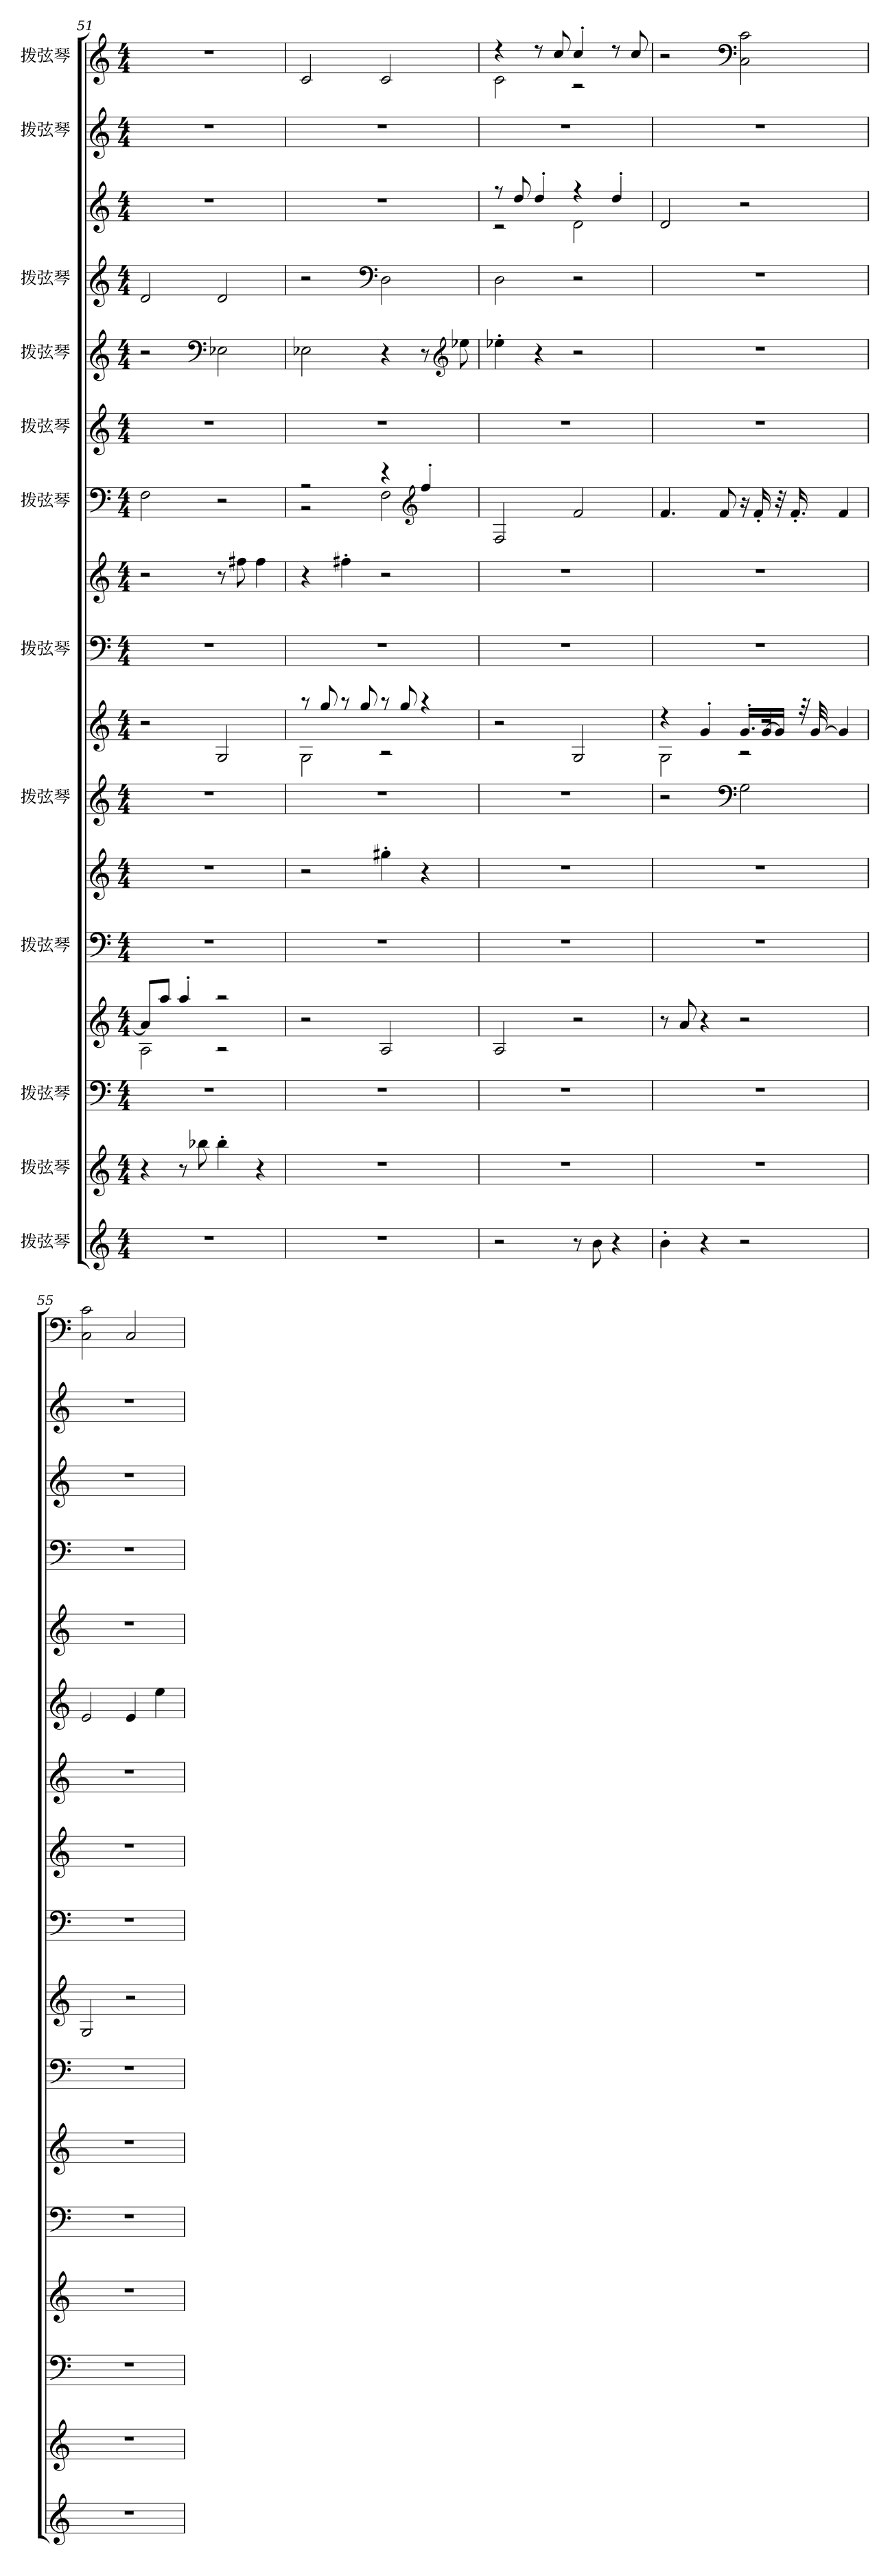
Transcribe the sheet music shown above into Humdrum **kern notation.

**kern	**kern	**kern	**kern	**kern	**kern	**kern	**kern	**kern	**kern	**kern	**kern	**kern	**kern	**kern	**kern	**kern
*part12	*part11	*part10	*part10	*part9	*part9	*part8	*part8	*part7	*part7	*part6	*part5	*part4	*part3	*part3	*part2	*part1
*staff17	*staff16	*staff15	*staff14	*staff13	*staff12	*staff11	*staff10	*staff9	*staff8	*staff7	*staff6	*staff5	*staff4	*staff3	*staff2	*staff1
*I"拨弦琴	*I"拨弦琴	*I"拨弦琴	*	*I"拨弦琴	*	*I"拨弦琴	*	*I"拨弦琴	*	*I"拨弦琴	*I"拨弦琴	*I"拨弦琴	*I"拨弦琴	*	*I"拨弦琴	*I"拨弦琴
*clefG2	*clefG2	*clefF4	*clefG2	*clefF4	*clefG2	*clefG2	*clefG2	*clefF4	*clefG2	*clefF4	*clefG2	*clefG2	*clefG2	*clefG2	*clefG2	*clefG2
*k[]	*k[]	*k[]	*k[]	*k[]	*k[]	*k[]	*k[]	*k[]	*k[]	*k[]	*k[]	*k[]	*k[]	*k[]	*k[]	*k[]
*M4/4	*M4/4	*M4/4	*M4/4	*M4/4	*M4/4	*M4/4	*M4/4	*M4/4	*M4/4	*M4/4	*M4/4	*M4/4	*M4/4	*M4/4	*M4/4	*M4/4
=51	=51	=51	=51	=51	=51	=51	=51	=51	=51	=51	=51	=51	=51	=51	=51	=51
*	*	*	*^	*	*	*	*	*	*	*	*	*	*	*	*	*
1r	4r	1r	8a/L]	2A\	1r	1r	1r	2r	1r	2r	2F\	1r	2r	2d/	1r	1r	1r
.	.	.	8aa/J	.	.	.	.	.	.	.	.	.	.	.	.	.	.
.	8r	.	4aa'/	.	.	.	.	.	.	.	.	.	.	.	.	.	.
.	8bb-X\	.	.	.	.	.	.	.	.	.	.	.	.	.	.	.	.
*	*	*	*	*	*	*	*	*	*	*	*	*	*clefF4	*	*	*	*
.	4bb-'\	.	2r	2r	.	.	.	2G/	.	8r	2r	.	2E-X\	2d/	.	.	.
.	.	.	.	.	.	.	.	.	.	8ff#X\	.	.	.	.	.	.	.
.	4r	.	.	.	.	.	.	.	.	4ff#\	.	.	.	.	.	.	.
*	*	*	*v	*v	*	*	*	*	*	*	*	*	*	*	*	*	*
!!LO:PB:g=z
=52	=52	=52	=52	=52	=52	=52	=52	=52	=52	=52	=52	=52	=52	=52	=52	=52
*	*	*	*	*	*	*	*^	*	*	*^	*	*	*	*	*	*
1r	1r	1r	2r	1r	2r	1r	8r	2G\	1r	4r	2r	2r	1r	2E-X\	2r	1r	1r	2c/
.	.	.	.	.	.	.	8gg/	.	.	.	.	.	.	.	.	.	.	.
.	.	.	.	.	.	.	8r	.	.	4ff#X'\	.	.	.	.	.	.	.	.
.	.	.	.	.	.	.	8gg/	.	.	.	.	.	.	.	.	.	.	.
*	*	*	*	*	*	*	*	*	*	*	*	*	*	*	*clefF4	*	*	*
.	.	.	2A/	.	4gg#X'\	.	8r	2r	.	2r	4r	2F\	.	4r	2D\	.	.	2c/
.	.	.	.	.	.	.	8gg/	.	.	.	.	.	.	.	.	.	.	.
*	*	*	*	*	*	*	*	*	*	*	*clefG2	*	*	*	*	*	*	*
.	.	.	.	.	4r	.	4r	.	.	.	4ff'/	.	.	8r	.	.	.	.
*	*	*	*	*	*	*	*	*	*	*	*	*	*	*clefG2	*	*	*	*
.	.	.	.	.	.	.	.	.	.	.	.	.	.	8ee-X\	.	.	.	.
*	*	*	*	*	*	*	*v	*v	*	*	*v	*v	*	*	*	*	*	*
=53	=53	=53	=53	=53	=53	=53	=53	=53	=53	=53	=53	=53	=53	=53	=53	=53
*	*	*	*	*	*	*	*	*	*	*	*	*	*	*^	*	*^
2r	1r	1r	2A/	1r	1r	1r	2r	1r	1r	2F/	1r	4ee-X'\	2D\	8r	2r	1r	4r	2c\
.	.	.	.	.	.	.	.	.	.	.	.	.	.	8dd/	.	.	.	.
.	.	.	.	.	.	.	.	.	.	.	.	4r	.	4dd'/	.	.	8r	.
.	.	.	.	.	.	.	.	.	.	.	.	.	.	.	.	.	8cc/	.
8r	.	.	2r	.	.	.	2G/	.	.	2f/	.	2r	2r	4r	2d\	.	4cc'/	2r
8b\	.	.	.	.	.	.	.	.	.	.	.	.	.	.	.	.	.	.
4r	.	.	.	.	.	.	.	.	.	.	.	.	.	4dd'/	.	.	8r	.
.	.	.	.	.	.	.	.	.	.	.	.	.	.	.	.	.	8cc/	.
*	*	*	*	*	*	*	*	*	*	*	*	*	*	*v	*v	*	*v	*v
=54	=54	=54	=54	=54	=54	=54	=54	=54	=54	=54	=54	=54	=54	=54	=54	=54
*	*	*	*	*	*	*	*^	*	*	*	*	*	*	*	*	*
4b'\	1r	1r	8r	1r	1r	2r	4r	2G\	1r	1r	4.f/	1r	1r	1r	2d/	1r	2r
.	.	.	8a/	.	.	.	.	.	.	.	.	.	.	.	.	.	.
4r	.	.	4r	.	.	.	4g'/	.	.	.	.	.	.	.	.	.	.
.	.	.	.	.	.	.	.	.	.	.	8f/	.	.	.	.	.	.
*	*	*	*	*	*	*clefF4	*	*	*	*	*	*	*	*	*	*	*clefF4
2r	.	.	2r	.	.	2G\	16.g'/LL	2r	.	.	16r	.	.	.	2r	.	2C\ 2c\
.	.	.	.	.	.	.	.	.	.	.	16f'/	.	.	.	.	.	.
.	.	.	.	.	.	.	[32g/K	.	.	.	.	.	.	.	.	.	.
.	.	.	.	.	.	.	16g/JJ]	.	.	.	32r	.	.	.	.	.	.
.	.	.	.	.	.	.	.	.	.	.	16.f'/	.	.	.	.	.	.
.	.	.	.	.	.	.	32r	.	.	.	.	.	.	.	.	.	.
.	.	.	.	.	.	.	[32g/	.	.	.	.	.	.	.	.	.	.
.	.	.	.	.	.	.	4g/]	.	.	.	4f/	.	.	.	.	.	.
*	*	*	*	*	*	*	*v	*v	*	*	*	*	*	*	*	*	*
=55	=55	=55	=55	=55	=55	=55	=55	=55	=55	=55	=55	=55	=55	=55	=55	=55
1r	1r	1r	1r	1r	1r	1r	2G/	1r	1r	1r	2e/	1r	1r	1r	1r	2C\ 2c\
.	.	.	.	.	.	.	2r	.	.	.	4e/	.	.	.	.	2C/
.	.	.	.	.	.	.	.	.	.	.	4ee\	.	.	.	.	.
=	=	=	=	=	=	=	=	=	=	=	=	=	=	=	=	=
*-	*-	*-	*-	*-	*-	*-	*-	*-	*-	*-	*-	*-	*-	*-	*-	*-
